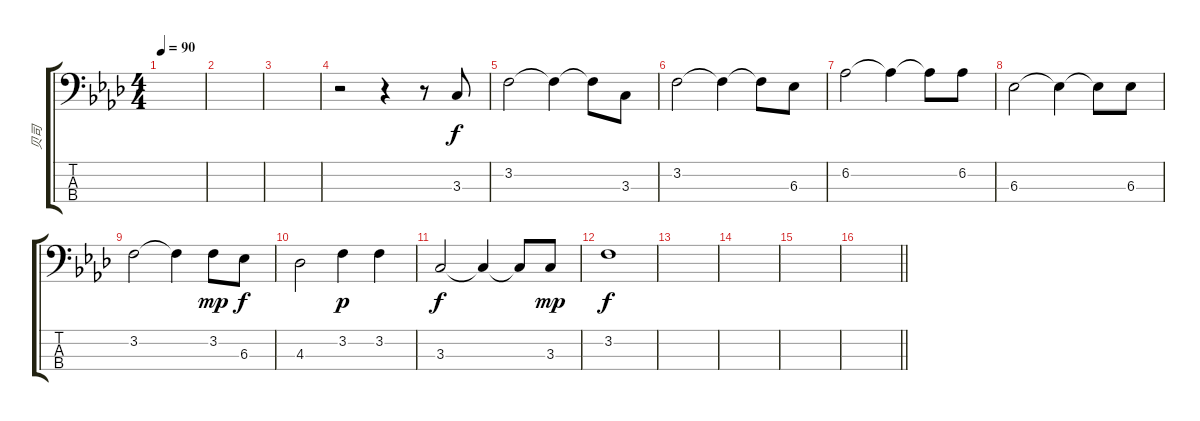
\track ("贝司" "贝司") {instrument electricbassfinger}
\staff {score tabs}
\tuning (G2 D2 A1 E1) {hide}
\ts (4 4)
\tempo 90
\clef f4
\ks ab
|
|
|
r.2 r.4 r.8 3.3.8 |
3.2.2 3.2{t}.4 3.2{t}.8 3.3.8 |
3.2.2 3.2{t}.4 3.2{t}.8 6.3.8 |
6.2.2 6.2{t}.4 6.2{t}.8 6.2.8 |
6.3.2 6.3{t}.4 6.3{t}.8 6.3.8 |
3.2.2 3.2{t}.4 3.2.8{dy mp} 6.3.8{dy f} |
4.3.2 3.2.4{dy p} 3.2.4 |
3.3.2{dy f} 3.3{t}.4 3.3{t}.8 3.3.8{dy mp} |
3.2.1{dy f} |
|
|
|
\barLineRight lightlight
